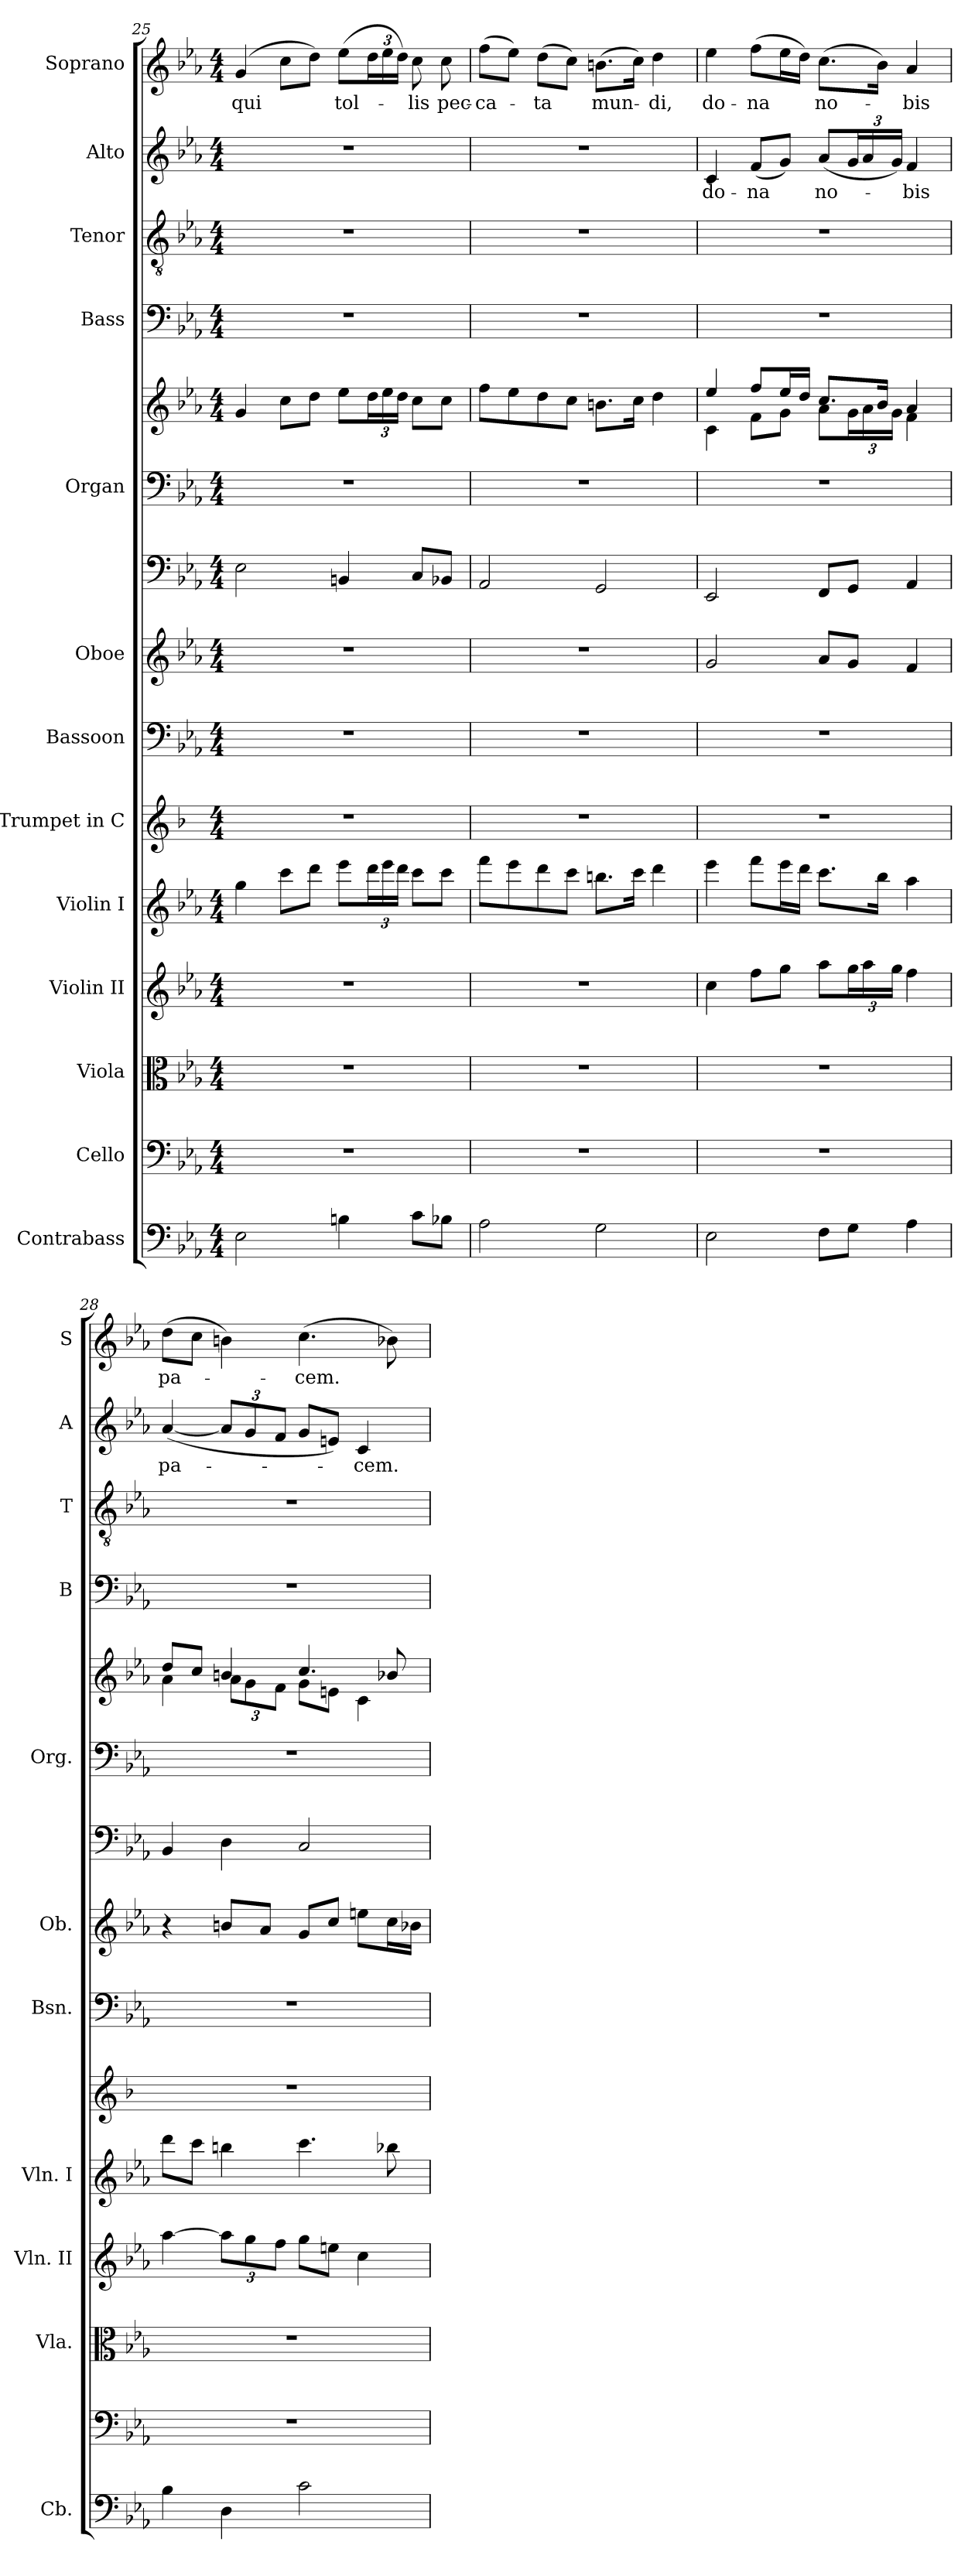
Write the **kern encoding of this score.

**kern	**kern	**kern	**kern	**kern	**kern	**kern	**kern	**kern	**kern	**kern	**kern	**kern	**kern	**text	**kern	**text
*part14	*part13	*part12	*part11	*part10	*part9	*part8	*part7	*part6	*part5	*part5	*part4	*part3	*part2	*part2	*part1	*part1
*staff15	*staff14	*staff13	*staff12	*staff11	*staff10	*staff9	*staff8	*staff7	*staff6	*staff5	*staff4	*staff3	*staff2	*staff2	*staff1	*staff1
*I"Contrabass	*I"Cello	*I"Viola	*I"Violin II	*I"Violin I	*I"Trumpet in C	*I"Bassoon	*I"Oboe	*	*I"Organ	*	*I"Bass	*I"Tenor	*I"Alto	*	*I"Soprano	*
*I'Cb.	*	*I'Vla.	*I'Vln. II	*I'Vln. I	*	*I'Bsn.	*I'Ob.	*	*I'Org.	*	*I'B	*I'T	*I'A	*	*I'S	*
*clefF4	*clefF4	*clefC3	*clefG2	*clefG2	*clefG2	*clefF4	*clefG2	*clefF4	*clefF4	*clefG2	*clefF4	*clefGv2	*clefG2	*	*clefG2	*
*ITrd7c12	*	*	*	*	*ITrd1c2	*	*	*	*	*	*	*	*	*	*	*
*k[b-e-a-]	*k[b-e-a-]	*k[b-e-a-]	*k[b-e-a-]	*k[b-e-a-]	*k[b-e-a-]	*k[b-e-a-]	*k[b-e-a-]	*k[b-e-a-]	*k[b-e-a-]	*k[b-e-a-]	*k[b-e-a-]	*k[b-e-a-]	*k[b-e-a-]	*	*k[b-e-a-]	*
*c:	*c:	*c:	*c:	*c:	*c:	*c:	*c:	*c:	*c:	*c:	*c:	*c:	*c:	*	*c:	*
*M4/4	*M4/4	*M4/4	*M4/4	*M4/4	*M4/4	*M4/4	*M4/4	*M4/4	*M4/4	*M4/4	*M4/4	*M4/4	*M4/4	*	*M4/4	*
=25	=25	=25	=25	=25	=25	=25	=25	=25	=25	=25	=25	=25	=25	=25	=25	=25
!	!	!	!	!	!	!	!	!	!	!	!	!	!	!	!	!LO:LY:b
2EE-\	1r	1r	1r	4gg\	1r	1r	1r	2E-\	1r	4g/	1r	1r	1r	.	(4g/	qui
.	.	.	.	8ccc\L	.	.	.	.	.	8cc\L	.	.	.	.	8cc\L	.
.	.	.	.	8ddd\J	.	.	.	.	.	8dd\J	.	.	.	.	8dd\J)	.
!	!	!	!	!	!	!	!	!	!	!	!	!	!	!	!	!LO:LY:b
4BBn\	.	.	.	8eee-\L	.	.	.	4BBn/	.	8ee-\L	.	.	.	.	(>8ee-\L	tol-
.	.	.	.	24ddd\L	.	.	.	.	.	24dd\L	.	.	.	.	24dd\L	.
.	.	.	.	24eee-\	.	.	.	.	.	24ee-\	.	.	.	.	24ee-\	.
.	.	.	.	24ddd\JJ	.	.	.	.	.	24dd\JJ	.	.	.	.	24dd\JJ)	.
!	!	!	!	!	!	!	!	!	!	!	!	!	!	!	!	!LO:LY:b
8C\L	.	.	.	8ccc\L	.	.	.	8C/L	.	8cc\L	.	.	.	.	8cc\	-lis
!	!	!	!	!	!	!	!	!	!	!	!	!	!	!	!	!LO:LY:b
8BB-X\J	.	.	.	8ccc\J	.	.	.	8BB-X/J	.	8cc\J	.	.	.	.	8cc\	pec-
=26	=26	=26	=26	=26	=26	=26	=26	=26	=26	=26	=26	=26	=26	=26	=26	=26
!	!	!	!	!	!	!	!	!	!	!	!	!	!	!	!	!LO:LY:b
2AA-\	1r	1r	1r	8fff\L	1r	1r	1r	2AA-/	1r	8ff\L	1r	1r	1r	.	(>8ff\L	-ca-
.	.	.	.	8eee-\	.	.	.	.	.	8ee-\	.	.	.	.	8ee-\J)	.
!	!	!	!	!	!	!	!	!	!	!	!	!	!	!	!	!LO:LY:b
.	.	.	.	8ddd\	.	.	.	.	.	8dd\	.	.	.	.	(>8dd\L	-ta
.	.	.	.	8ccc\J	.	.	.	.	.	8cc\J	.	.	.	.	8cc\J)	.
!	!	!	!	!	!	!	!	!	!	!	!	!	!	!	!	!LO:LY:b
2GG\	.	.	.	8.bbn\L	.	.	.	2GG/	.	8.bn\L	.	.	.	.	(>8.bn\L	mun-
.	.	.	.	16ccc\Jk	.	.	.	.	.	16cc\Jk	.	.	.	.	16cc\Jk)	.
!	!	!	!	!	!	!	!	!	!	!	!	!	!	!	!	!LO:LY:b
.	.	.	.	4ddd\	.	.	.	.	.	4dd\	.	.	.	.	4dd\	-di,
!!LO:PB:g=z
=27	=27	=27	=27	=27	=27	=27	=27	=27	=27	=27	=27	=27	=27	=27	=27	=27
*	*	*	*	*	*	*	*	*	*	*^	*	*	*	*	*	*
!	!	!	!	!	!	!	!	!	!	!	!	!	!	!	!LO:LY:b	!	!LO:LY:b
2EE-\	1r	1r	4cc\	4eee-\	1r	1r	2g/	2EE-/	1r	4ee-/	4c\	1r	1r	4c/	do-	4ee-\	do-
!	!	!	!	!	!	!	!	!	!	!	!	!	!	!	!LO:LY:b	!	!LO:LY:b
.	.	.	8ff\L	8fff\L	.	.	.	.	.	8ff/L	8f\L	.	.	(<8f/L	-na	(>8ff\L	-na
.	.	.	8gg\J	16eee-\L	.	.	.	.	.	16ee-/L	8g\J	.	.	8g/J)	.	16ee-\L	.
.	.	.	.	16ddd\JJ	.	.	.	.	.	16dd/JJ	.	.	.	.	.	16dd\JJ)	.
!	!	!	!	!	!	!	!	!	!	!	!	!	!	!	!LO:LY:b	!	!LO:LY:b
8FF\L	.	.	8aa-\L	8.ccc\L	.	.	8a-/L	8FF/L	.	8.cc/L	8a-\L	.	.	(<8a-/L	no-	(>8.cc\L	no-
8GG\J	.	.	24gg\L	.	.	.	8g/J	8GG/J	.	.	24g\L	.	.	24g/L	.	.	.
.	.	.	24aa-\	.	.	.	.	.	.	.	24a-\	.	.	24a-/	.	.	.
.	.	.	.	16bb-\Jk	.	.	.	.	.	16b-/Jk	.	.	.	.	.	16b-\Jk)	.
.	.	.	24gg\JJ	.	.	.	.	.	.	.	24g\JJ	.	.	24g/JJ)	.	.	.
!	!	!	!	!	!	!	!	!	!	!	!	!	!	!	!LO:LY:b	!	!LO:LY:b
4AA-\	.	.	4ff\	4aa-\	.	.	4f/	4AA-/	.	4a-/	4f\	.	.	4f/	-bis	4a-/	-bis
=28	=28	=28	=28	=28	=28	=28	=28	=28	=28	=28	=28	=28	=28	=28	=28	=28	=28
!	!	!	!	!	!	!	!	!	!	!	!	!	!	!	!LO:LY:b	!	!LO:LY:b
4BB-\	1r	1r	[4aa-\	8ddd\L	1r	1r	4r	4BB-/	1r	8dd/L	4a-\	1r	1r	(<[4a-/	pa-	(>8dd\L	pa-
.	.	.	.	8ccc\J	.	.	.	.	.	8cc/J	.	.	.	.	.	8cc\J	.
4DD\	.	.	12aa-\L]	4bbn\	.	.	8bn/L	4D\	.	4bn/	12a-\L	.	.	12a-/L]	.	4bn\)	.
.	.	.	12gg\	.	.	.	.	.	.	.	12g\	.	.	12g/	.	.	.
.	.	.	.	.	.	.	8a-/J	.	.	.	.	.	.	.	.	.	.
.	.	.	12ff\J	.	.	.	.	.	.	.	12f\J	.	.	12f/J	.	.	.
!	!	!	!	!	!	!	!	!	!	!	!	!	!	!	!	!	!LO:LY:b
2C\	.	.	8gg\L	4.ccc\	.	.	8g/L	2C/	.	4.cc/	8g\L	.	.	8g/L	.	(>4.cc\	-cem.
.	.	.	8een\J	.	.	.	8cc/J	.	.	.	8en\J	.	.	8en/J)	.	.	.
!	!	!	!	!	!	!	!	!	!	!	!	!	!	!	!LO:LY:b	!	!
.	.	.	4cc\	.	.	.	8een\L	.	.	.	4c\	.	.	4c/	-cem.	.	.
.	.	.	.	8bb-X\	.	.	16cc\L	.	.	8b-X/	.	.	.	.	.	8b-X\)	.
.	.	.	.	.	.	.	16b-X\JJ	.	.	.	.	.	.	.	.	.	.
*	*	*	*	*	*	*	*	*	*	*v	*v	*	*	*	*	*	*
=	=	=	=	=	=	=	=	=	=	=	=	=	=	=	=	=
*-	*-	*-	*-	*-	*-	*-	*-	*-	*-	*-	*-	*-	*-	*-	*-	*-
